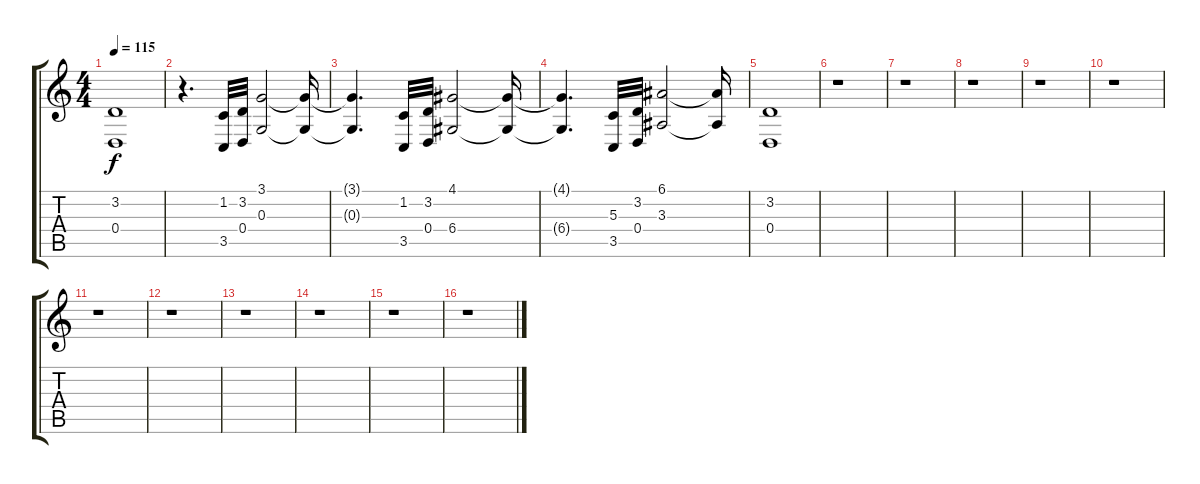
\track "" {instrument violin}
\staff {score tabs}
\tuning (E4 B3 G3 D3 A2 E2) {hide}
\ts (4 4)
\tempo 115
\clef g2
\ks c
(3.2 0.4).1{dy f} |
r.4{d} (1.2 3.5).32 (3.2 0.4).32 (3.1 0.3).2 (3.1{t} 0.3{t}).16 |
(3.1{t} 0.3{t}).4{d} (1.2 3.5).32 (3.2 0.4).32 (4.1 6.4).2 (4.1{t} 6.4{t}).16 |
(4.1{t} 6.4{t}).4{d} (5.3 3.5).32 (3.2 0.4).32 (6.1 3.3).2 (6.1{t} 3.3{t}).16 |
(3.2 0.4).1{volume 16} |
r.1 |
r.1 |
r.1 |
r.1 |
r.1 |
r.1 |
r.1 |
r.1 |
r.1 |
r.1 |
r.1
